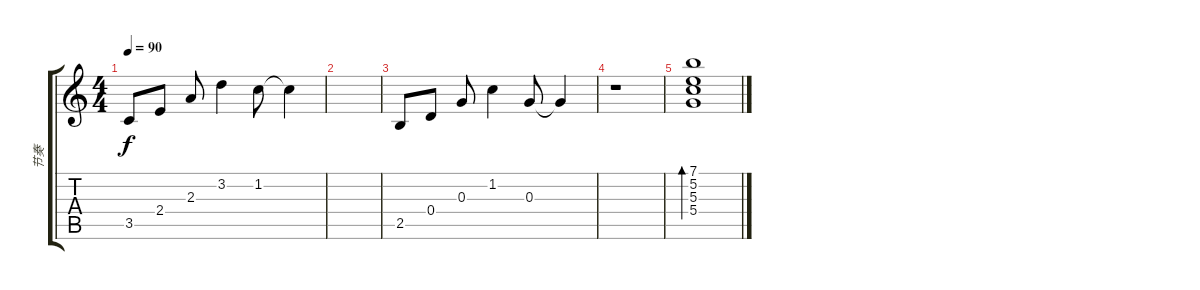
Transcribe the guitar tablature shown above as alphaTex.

\track ("节奏" "节奏") {instrument acousticguitarsteel}
\staff {score tabs}
\tuning (E4 B3 G3 D3 A2 E2) {hide}
\ts (4 4)
\tempo 90
\clef g2
\ks c
3.5.8{dy f} 2.4.8 2.3.8 3.2.4 1.2.8 1.2{t}.4 |
|
2.5.8 0.4.8 0.3.8 1.2.4 0.3.8 0.3{t}.4 |
r.1 |
(7.1 5.2 5.3 5.4).1{bd 480}
